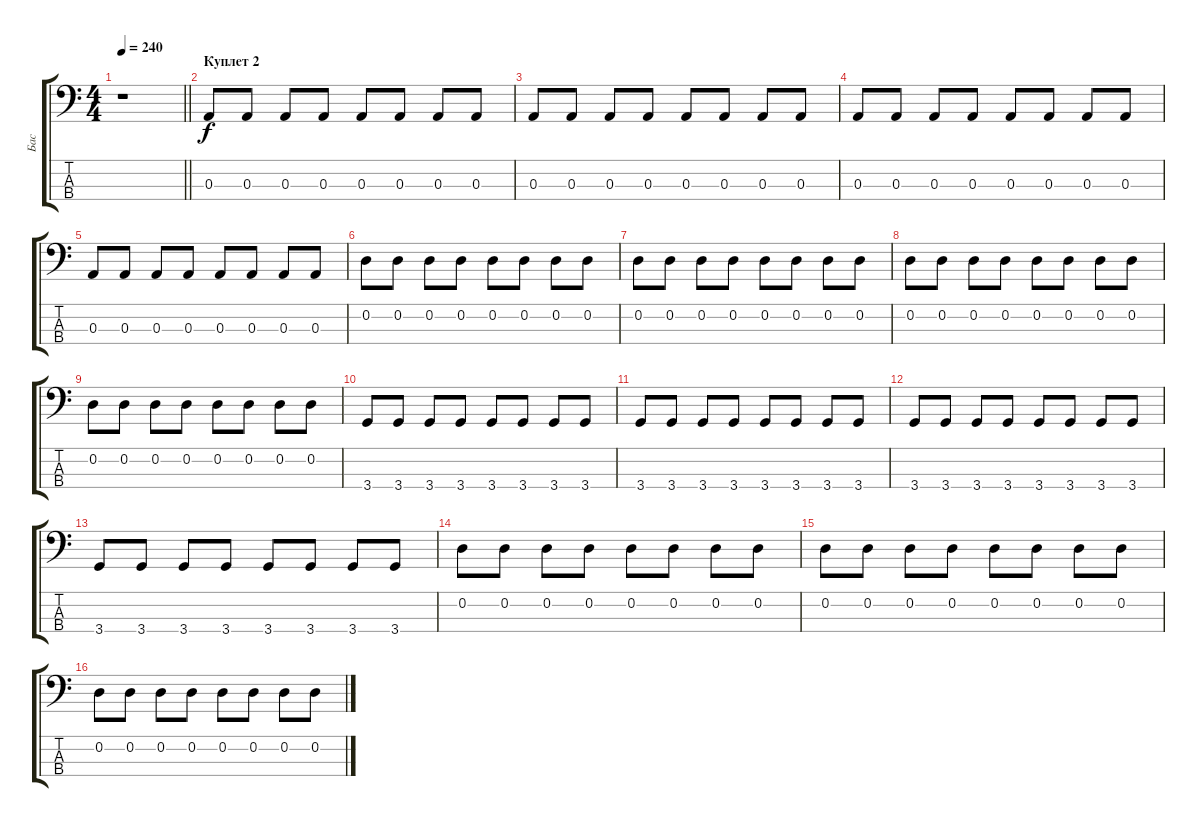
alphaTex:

\track ("Бас" "Бас") {instrument electricbassfinger}
\staff {score tabs}
\tuning (G2 D2 A1 E1) {hide}
\ts (4 4)
\tempo 240
\clef f4
\barLineRight lightlight
\ks c
r.1{dy f} |
\section ("" "Куплет 2")
0.3.8 0.3.8 0.3.8 0.3.8 0.3.8 0.3.8 0.3.8 0.3.8 |
0.3.8 0.3.8 0.3.8 0.3.8 0.3.8 0.3.8 0.3.8 0.3.8 |
0.3.8 0.3.8 0.3.8 0.3.8 0.3.8 0.3.8 0.3.8 0.3.8 |
0.3.8 0.3.8 0.3.8 0.3.8 0.3.8 0.3.8 0.3.8 0.3.8 |
0.2.8 0.2.8 0.2.8 0.2.8 0.2.8 0.2.8 0.2.8 0.2.8 |
0.2.8 0.2.8 0.2.8 0.2.8 0.2.8 0.2.8 0.2.8 0.2.8 |
0.2.8 0.2.8 0.2.8 0.2.8 0.2.8 0.2.8 0.2.8 0.2.8 |
0.2.8 0.2.8 0.2.8 0.2.8 0.2.8 0.2.8 0.2.8 0.2.8 |
3.4.8 3.4.8 3.4.8 3.4.8 3.4.8 3.4.8 3.4.8 3.4.8 |
3.4.8 3.4.8 3.4.8 3.4.8 3.4.8 3.4.8 3.4.8 3.4.8 |
3.4.8 3.4.8 3.4.8 3.4.8 3.4.8 3.4.8 3.4.8 3.4.8 |
3.4.8 3.4.8 3.4.8 3.4.8 3.4.8 3.4.8 3.4.8 3.4.8 |
0.2.8 0.2.8 0.2.8 0.2.8 0.2.8 0.2.8 0.2.8 0.2.8 |
0.2.8 0.2.8 0.2.8 0.2.8 0.2.8 0.2.8 0.2.8 0.2.8 |
0.2.8 0.2.8 0.2.8 0.2.8 0.2.8 0.2.8 0.2.8 0.2.8
